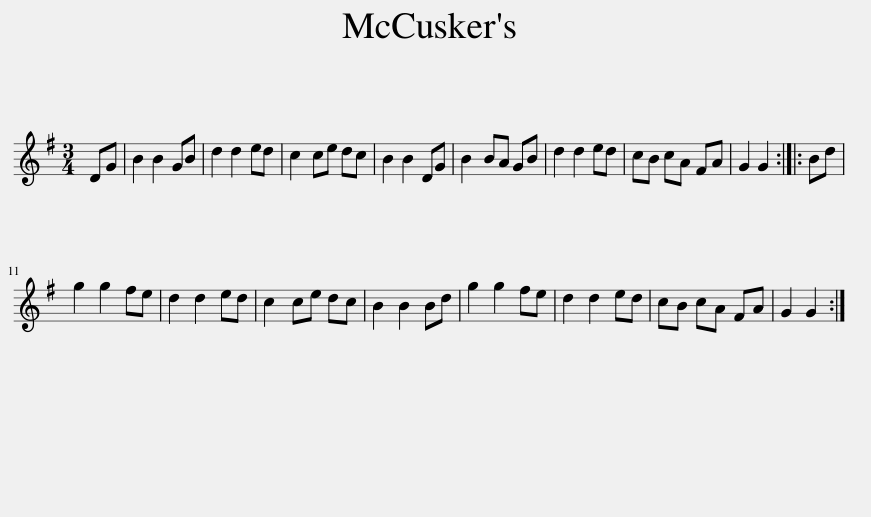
X:1
L:1/8
M:3/4
I:linebreak $
K:G
V:1 treble
V:1
 DG | B2 B2 GB | d2 d2 ed | c2 ce dc | B2 B2 DG | %5
 B2 BA GB | d2 d2 ed | cB cA FA | G2 G2 :: Bd |$ %10
 g2 g2 fe | d2 d2 ed | c2 ce dc | B2 B2 Bd | g2 g2 fe | %15
 d2 d2 ed | cB cA FA | G2 G2 :| %18
